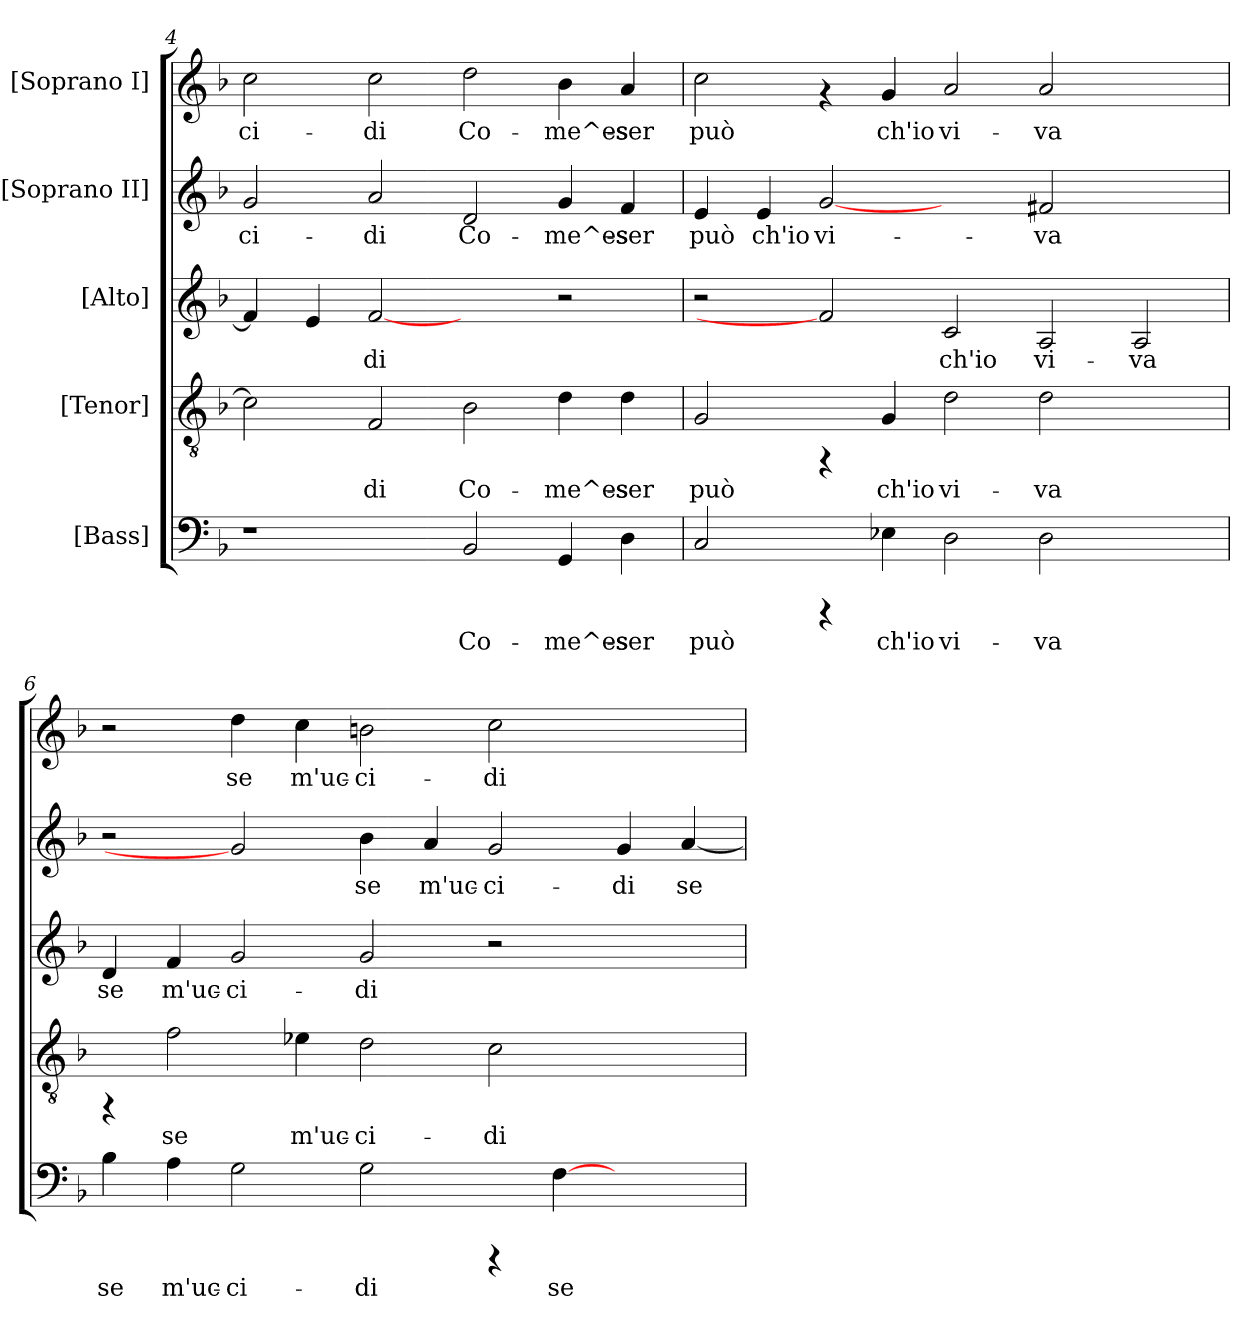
**kern	**text	**kern	**text	**kern	**text	**kern	**text	**kern	**text
*part5	*part5	*part4	*part4	*part3	*part3	*part2	*part2	*part1	*part1
*staff5	*staff5	*staff4	*staff4	*staff3	*staff3	*staff2	*staff2	*staff1	*staff1
*I"[Bass]	*	*I"[Tenor]	*	*I"[Alto]	*	*I"[Soprano II]	*	*I"[Soprano I]	*
*clefF4	*	*clefGv2	*	*clefG2	*	*clefG2	*	*clefG2	*
*k[b-]	*	*k[b-]	*	*k[b-]	*	*k[b-]	*	*k[b-]	*
*F:	*	*F:	*	*F:	*	*F:	*	*F:	*
=4	=4	=4	=4	=4	=4	=4	=4	=4	=4
!	!	!	!LO:LY:b:cj	!	!LO:LY:b:cj	!	!LO:LY:b:cj	!	!LO:LY:b:cj
1r	.	2c\]	--	4f/]	--	2g/	-ci-	2cc\	-ci-
!	!	!	!	!	!LO:LY:b:cj	!	!	!	!
.	.	.	.	4e/	--	.	.	.	.
!	!	!	!LO:LY:b:cj	!	!LO:LY:b:cj	!	!LO:LY:b:cj	!	!LO:LY:b:cj
.	.	2F/	-di	[2f	-di	2a/	-di	2cc\	-di
!	!LO:LY:b:cj	!	!LO:LY:b:cj	!	!	!	!LO:LY:b:cj	!	!LO:LY:b:cj
2BB-/	Co-	2B-\	Co-	2ryy	.	2d/	Co-	2dd\	Co-
!	!LO:LY:b:cj	!	!LO:LY:b:cj	!	!	!	!LO:LY:b:cj	!	!LO:LY:b:cj
4GG/	-me^es-	4d\	-me^es-	2r	.	4g/	-me^es-	4b-\	-me^es-
!	!LO:LY:b:cj	!	!LO:LY:b:cj	!	!	!	!LO:LY:b:cj	!	!LO:LY:b:cj
4D\	-ser	4d\	-ser	.	.	4f/	-ser	4a/	-ser
!!LO:PB:g=z
=5	=5	=5	=5	=5	=5	=5	=5	=5	=5
!	!LO:LY:b:cj	!	!LO:LY:b:cj	!	!	!	!LO:LY:b:cj	!	!LO:LY:b:cj
2C/	può	2G/	può	2r	.	4e/	può	2cc\	può
!	!	!	!	!	!	!	!LO:LY:b:cj	!	!
.	.	.	.	.	.	4e/	ch'io	.	.
!	!	!	!	!	!	!	!LO:LY:b:cj	!	!
4rCCC	.	4rFF	.	2f]	.	[2g	vi-	4rf	.
!	!LO:LY:b:cj	!	!LO:LY:b:cj	!	!	!	!	!	!LO:LY:b:cj
4E-X\	ch'io	4G/	ch'io	.	.	.	.	4g/	ch'io
!	!LO:LY:b:cj	!	!LO:LY:b:cj	!	!LO:LY:b:cj	!	!	!	!LO:LY:b:cj
2D\	vi-	2d\	vi-	2c/	ch'io	2ryy	.	2a/	vi-
!	!LO:LY:b:cj	!	!LO:LY:b:cj	!	!LO:LY:b:cj	!	!LO:LY:b:cj	!	!LO:LY:b:cj
2D\	-va	2d\	-va	2A/	vi-	2f#X/	-va	2a/	-va
!	!	!	!	!	!LO:LY:b:cj	!	!	!	!
2ryy	.	2ryy	.	2A/	-va	2ryy	.	2ryy	.
=6	=6	=6	=6	=6	=6	=6	=6	=6	=6
!	!LO:LY:b:cj	!	!	!	!LO:LY:b:cj	!	!	!	!
4B-\	se	4rFF	.	4d/	se	2r	.	2r	.
!	!LO:LY:b:cj	!	!LO:LY:b:cj	!	!LO:LY:b:cj	!	!	!	!
4A\	m'uc-	2f\	se	4f/	m'uc-	.	.	.	.
!	!LO:LY:b:cj	!	!	!	!LO:LY:b:cj	!	!	!	!LO:LY:b:cj
2G\	-ci-	.	.	2g/	-ci-	2g]	.	4dd\	se
!	!	!	!LO:LY:b:cj	!	!	!	!	!	!LO:LY:b:cj
.	.	4e-X\	m'uc-	.	.	.	.	4cc\	m'uc-
!	!LO:LY:b:cj	!	!LO:LY:b:cj	!	!LO:LY:b:cj	!	!LO:LY:b:cj	!	!LO:LY:b:cj
2G\	-di	2d\	-ci-	2g/	-di	4b-\	se	2bn\	-ci-
!	!	!	!	!	!	!	!LO:LY:b:cj	!	!
.	.	.	.	.	.	4a/	m'uc-	.	.
!	!	!	!LO:LY:b:cj	!	!	!	!LO:LY:b:cj	!	!LO:LY:b:cj
4rCCC	.	2c\	-di	2r	.	2g/	-ci-	2cc\	-di
!	!LO:LY:b:cj	!	!	!	!	!	!	!	!
[>4F\	se	.	.	.	.	.	.	.	.
!	!	!	!	!	!	!	!LO:LY:b:cj	!	!
2ryy	.	2ryy	.	2ryy	.	4g/	-di	2ryy	.
!	!	!	!	!	!	!	!LO:LY:b:cj	!	!
.	.	.	.	.	.	[<4a/	se	.	.
=	=	=	=	=	=	=	=	=	=
*-	*-	*-	*-	*-	*-	*-	*-	*-	*-
